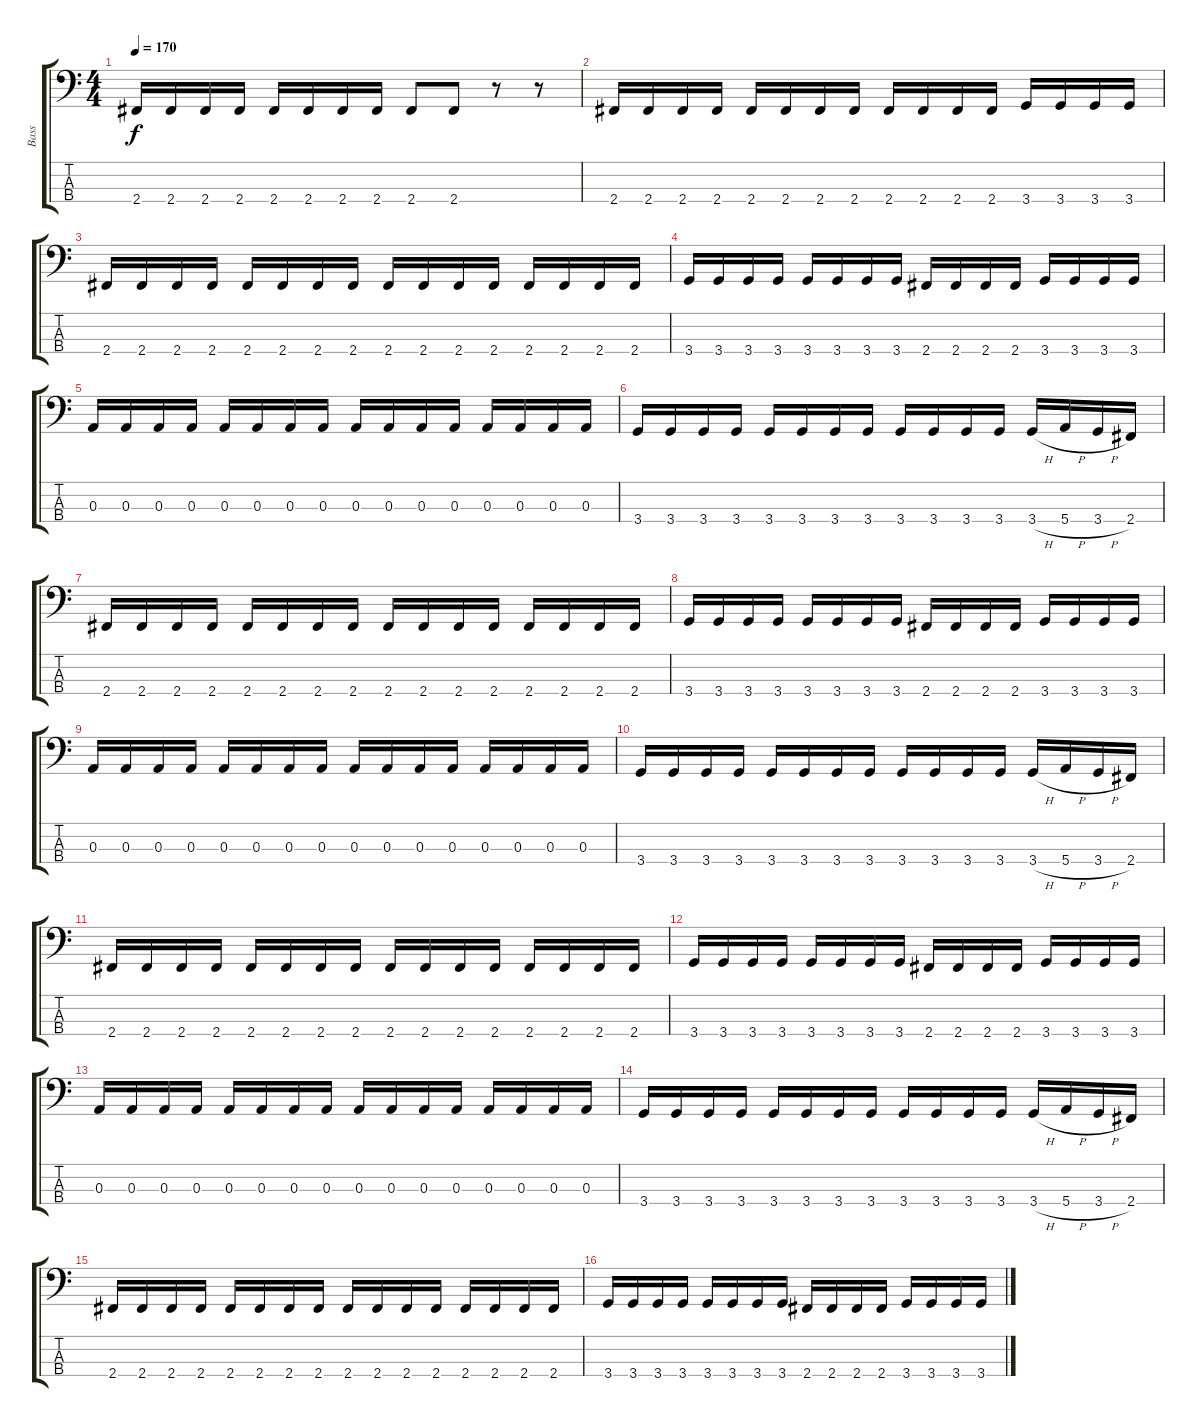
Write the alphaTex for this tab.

\track ("Bass" "Bass") {instrument electricbasspick}
\staff {score tabs}
\tuning (G2 D2 A1 E1) {hide}
\ts (4 4)
\tempo 170
\clef f4
\ks c
2.4.16{dy f} 2.4.16 2.4.16 2.4.16 2.4.16 2.4.16 2.4.16 2.4.16 2.4.8 2.4.8 r.8 r.8 |
2.4.16 2.4.16 2.4.16 2.4.16 2.4.16 2.4.16 2.4.16 2.4.16 2.4.16 2.4.16 2.4.16 2.4.16 3.4.16 3.4.16 3.4.16 3.4.16 |
2.4.16 2.4.16 2.4.16 2.4.16 2.4.16 2.4.16 2.4.16 2.4.16 2.4.16 2.4.16 2.4.16 2.4.16 2.4.16 2.4.16 2.4.16 2.4.16 |
3.4.16 3.4.16 3.4.16 3.4.16 3.4.16 3.4.16 3.4.16 3.4.16 2.4.16 2.4.16 2.4.16 2.4.16 3.4.16 3.4.16 3.4.16 3.4.16 |
0.3.16 0.3.16 0.3.16 0.3.16 0.3.16 0.3.16 0.3.16 0.3.16 0.3.16 0.3.16 0.3.16 0.3.16 0.3.16 0.3.16 0.3.16 0.3.16 |
3.4.16 3.4.16 3.4.16 3.4.16 3.4.16 3.4.16 3.4.16 3.4.16 3.4.16 3.4.16 3.4.16 3.4.16 3.4{h}.16 5.4{h}.16 3.4{h}.16 2.4.16 |
2.4.16 2.4.16 2.4.16 2.4.16 2.4.16 2.4.16 2.4.16 2.4.16 2.4.16 2.4.16 2.4.16 2.4.16 2.4.16 2.4.16 2.4.16 2.4.16 |
3.4.16 3.4.16 3.4.16 3.4.16 3.4.16 3.4.16 3.4.16 3.4.16 2.4.16 2.4.16 2.4.16 2.4.16 3.4.16 3.4.16 3.4.16 3.4.16 |
0.3.16 0.3.16 0.3.16 0.3.16 0.3.16 0.3.16 0.3.16 0.3.16 0.3.16 0.3.16 0.3.16 0.3.16 0.3.16 0.3.16 0.3.16 0.3.16 |
3.4.16 3.4.16 3.4.16 3.4.16 3.4.16 3.4.16 3.4.16 3.4.16 3.4.16 3.4.16 3.4.16 3.4.16 3.4{h}.16 5.4{h}.16 3.4{h}.16 2.4.16 |
2.4.16 2.4.16 2.4.16 2.4.16 2.4.16 2.4.16 2.4.16 2.4.16 2.4.16 2.4.16 2.4.16 2.4.16 2.4.16 2.4.16 2.4.16 2.4.16 |
3.4.16 3.4.16 3.4.16 3.4.16 3.4.16 3.4.16 3.4.16 3.4.16 2.4.16 2.4.16 2.4.16 2.4.16 3.4.16 3.4.16 3.4.16 3.4.16 |
0.3.16 0.3.16 0.3.16 0.3.16 0.3.16 0.3.16 0.3.16 0.3.16 0.3.16 0.3.16 0.3.16 0.3.16 0.3.16 0.3.16 0.3.16 0.3.16 |
3.4.16 3.4.16 3.4.16 3.4.16 3.4.16 3.4.16 3.4.16 3.4.16 3.4.16 3.4.16 3.4.16 3.4.16 3.4{h}.16 5.4{h}.16 3.4{h}.16 2.4.16 |
2.4.16 2.4.16 2.4.16 2.4.16 2.4.16 2.4.16 2.4.16 2.4.16 2.4.16 2.4.16 2.4.16 2.4.16 2.4.16 2.4.16 2.4.16 2.4.16 |
3.4.16 3.4.16 3.4.16 3.4.16 3.4.16 3.4.16 3.4.16 3.4.16 2.4.16 2.4.16 2.4.16 2.4.16 3.4.16 3.4.16 3.4.16 3.4.16
